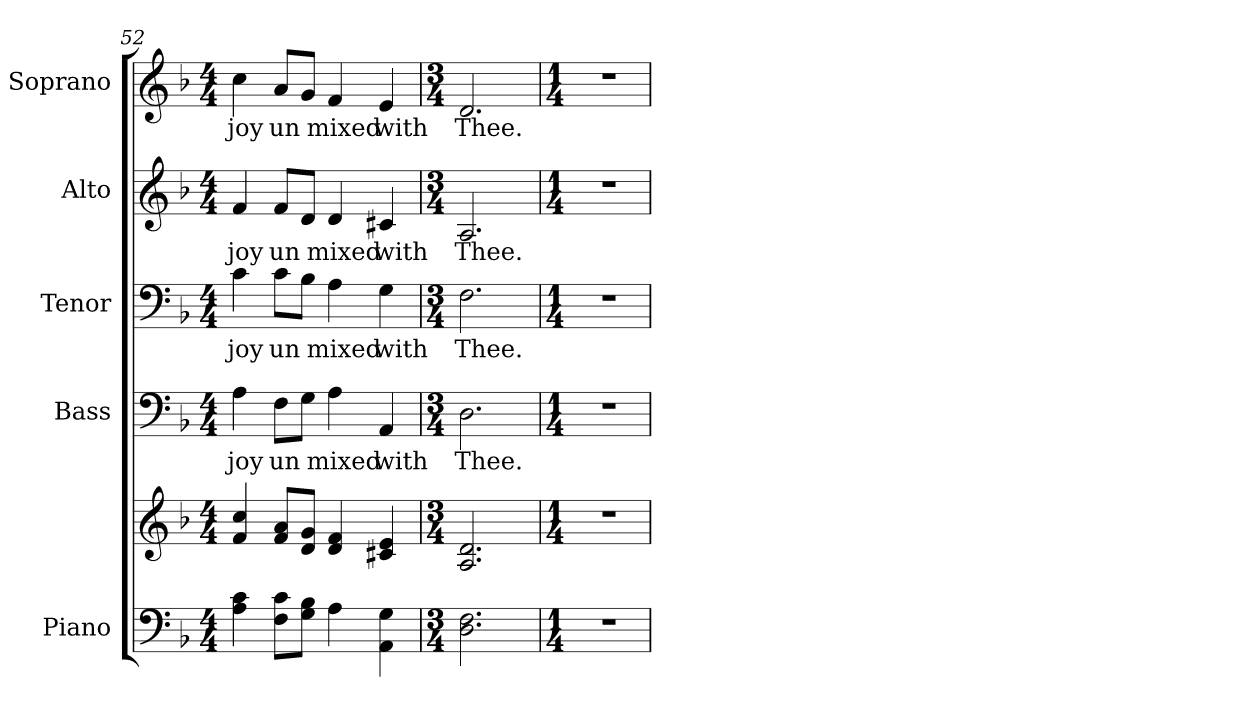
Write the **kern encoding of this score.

**kern	**kern	**kern	**text	**kern	**text	**kern	**text	**kern	**text
*part5	*part5	*part4	*part4	*part3	*part3	*part2	*part2	*part1	*part1
*staff6	*staff5	*staff4	*staff4	*staff3	*staff3	*staff2	*staff2	*staff1	*staff1
*I"Piano	*	*I"Bass	*	*I"Tenor	*	*I"Alto	*	*I"Soprano	*
*I'Pno.	*	*I'B.	*	*I'T.	*	*I'A.	*	*I'S.	*
*clefF4	*clefG2	*clefF4	*	*clefF4	*	*clefG2	*	*clefG2	*
*k[b-]	*k[b-]	*k[b-]	*	*k[b-]	*	*k[b-]	*	*k[b-]	*
*F:	*F:	*F:	*	*F:	*	*F:	*	*F:	*
*M4/4	*M4/4	*M4/4	*	*M4/4	*	*M4/4	*	*M4/4	*
=52	=52	=52	=52	=52	=52	=52	=52	=52	=52
!	!	!	!LO:LY:b:color=#000000	!	!	!	!	!	!
!	!	!	!	!	!LO:LY:b:color=#000000	!	!	!	!
!	!	!	!	!	!	!	!LO:LY:b:color=#000000	!	!
!	!	!	!	!	!	!	!	!	!LO:LY:b:color=#000000
4Ai\ 4ci	4fi/ 4cci	4Ai\	joy	4ci\	joy	4fi/	joy	4cci\	joy
!	!	!	!LO:LY:b:color=#000000	!	!	!	!	!	!
!	!	!	!	!	!LO:LY:b:color=#000000	!	!	!	!
!	!	!	!	!	!	!	!LO:LY:b:color=#000000	!	!
!	!	!	!	!	!	!	!	!	!LO:LY:b:color=#000000
8Fi\ 8ciL	8fi/ 8aiL	8Fi\L	un	8ci\L	un	8fi/L	un	8ai/L	un
8Gi\ 8B-iJ	8di/ 8giJ	8Gi\J	.	8B-i\J	.	8di/J	.	8gi/J	.
!	!	!	!LO:LY:b:color=#000000	!	!	!	!	!	!
!	!	!	!	!	!LO:LY:b:color=#000000	!	!	!	!
!	!	!	!	!	!	!	!LO:LY:b:color=#000000	!	!
!	!	!	!	!	!	!	!	!	!LO:LY:b:color=#000000
4Ai\	4di/ 4fi	4Ai\	mixed	4Ai\	mixed	4di/	mixed	4fi/	mixed
!	!	!	!LO:LY:b:color=#000000	!	!	!	!	!	!
!	!	!	!	!	!LO:LY:b:color=#000000	!	!	!	!
!	!	!	!	!	!	!	!LO:LY:b:color=#000000	!	!
!	!	!	!	!	!	!	!	!	!LO:LY:b:color=#000000
4AAi\ 4Gi	4c#Xi/ 4ei	4AAi/	with	4Gi\	with	4c#Xi/	with	4ei/	with
!!LO:PB:g=z
=53	=53	=53	=53	=53	=53	=53	=53	=53	=53
*M3/4	*M3/4	*M3/4	*	*M3/4	*	*M3/4	*	*M3/4	*
!	!	!	!LO:LY:b:color=#000000	!	!	!	!	!	!
!	!	!	!	!	!LO:LY:b:color=#000000	!	!	!	!
!	!	!	!	!	!	!	!LO:LY:b:color=#000000	!	!
!	!	!	!	!	!	!	!	!	!LO:LY:b:color=#000000
2.Di\ 2.Fi	2.Ai/ 2.di	2.Di\	Thee.	2.Fi\	Thee.	2.Ai/	Thee.	2.di/	Thee.
=54	=54	=54	=54	=54	=54	=54	=54	=54	=54
*M1/4	*M1/4	*M1/4	*	*M1/4	*	*M1/4	*	*M1/4	*
!LO:N:vis=1	!LO:N:vis=1	!LO:N:vis=1	!	!LO:N:vis=1	!	!LO:N:vis=1	!	!LO:N:vis=1	!
4r	4r	4r	.	4r	.	4r	.	4r	.
=	=	=	=	=	=	=	=	=	=
*-	*-	*-	*-	*-	*-	*-	*-	*-	*-
